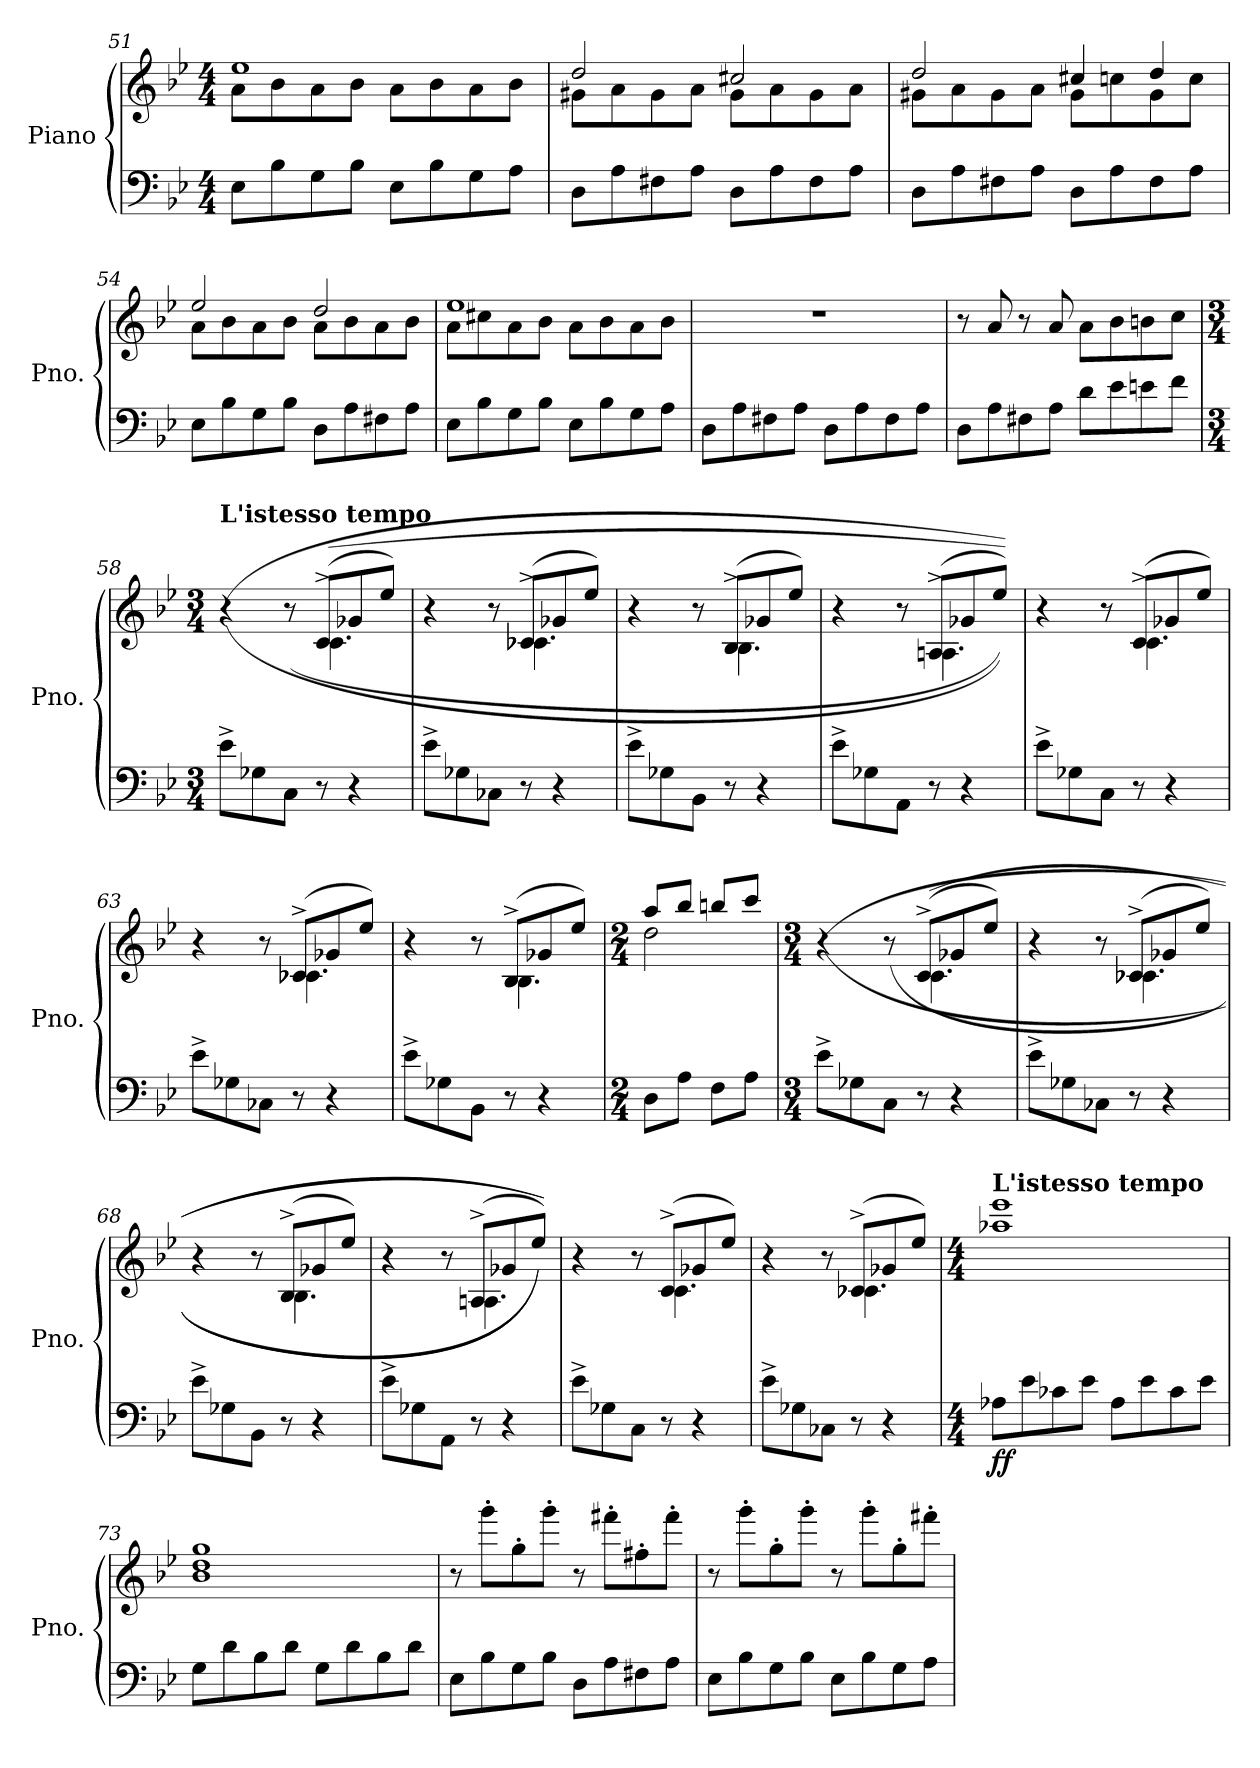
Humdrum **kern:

**kern	**kern	**dynam
*part1	*part1	*part1
*staff2	*staff1	*staff1/2
*I"Piano	*	*
*I'Pno.	*	*
*clefF4	*clefG2	*
*k[b-e-]	*k[b-e-]	*
*M4/4	*M4/4	*
=51	=51	=51
*	*^	*
8E-\L	1ee-	8a\L	.
8B-\	.	8b-\	.
8G\	.	8a\	.
8B-\J	.	8b-\J	.
8E-\L	.	8a\L	.
8B-\	.	8b-\	.
8G\	.	8a\	.
8A\J	.	8b-\J	.
!!LO:LB:g=z	!!
=52	=52	=52	=52
8D\L	2dd/	8g#X\L	.
8A\	.	8a\	.
8F#X\	.	8g#\	.
8A\J	.	8a\J	.
8D\L	2cc#X/	8g#\L	.
8A\	.	8a\	.
8F#\	.	8g#\	.
8A\J	.	8a\J	.
=53	=53	=53	=53
8D\L	2dd/	8g#X\L	.
8A\	.	8a\	.
8F#X\	.	8g#\	.
8A\J	.	8a\J	.
8D\L	4cc#X/	8g#\L	.
8A\	.	8ccn\	.
8F#\	4dd/	8g#\	.
8A\J	.	8cc\J	.
=54	=54	=54	=54
8E-\L	2ee-/	8a\L	.
8B-\	.	8b-\	.
8G\	.	8a\	.
8B-\J	.	8b-\J	.
8D\L	2dd/	8a\L	.
8A\	.	8b-\	.
8F#X\	.	8a\	.
8A\J	.	8b-\J	.
=55	=55	=55	=55
8E-\L	1ee-	8a\L	.
8B-\	.	8cc#X\	.
8G\	.	8a\	.
8B-\J	.	8b-\J	.
8E-\L	.	8a\L	.
8B-\	.	8b-\	.
8G\	.	8a\	.
8A\J	.	8b-\J	.
*	*v	*v	*
!!LO:LB:g=z
=56	=56	=56
8D\L	1r	.
8A\	.	.
8F#X\	.	.
8A\J	.	.
8D\L	.	.
8A\	.	.
8F#\	.	.
8A\J	.	.
=57	=57	=57
8D\L	8r	.
8A\	8a/	.
8F#X\	8r	.
8A\J	8a/	.
8d\L	8a\L	.
8e-\	8b-\	.
8en\	8bn\	.
8f\J	8cc\J	.
=58	=58	=58
*M3/4	*M3/4	*
*	*^	*
!	!LO:TX:a:B:t=L'istesso tempo	!	!
8e-^\L	(>(>4r	4.ryy	.
8G-X\	.	.	.
8C\J	(>8r	.	.
8r	(<(>8c^/L	4.c\	.
4r	8g-X/	.	.
.	8ee-/J)	.	.
=59	=59	=59	=59
8e-^\L	4r	4.ryy	.
8G-X\	.	.	.
8C-X\J	8r	.	.
8r	(<8c-X^/L	4.c-X\	.
4r	8g-X/	.	.
.	8ee-/J)	.	.
!!LO:LB:g=z	!!
=60	=60	=60	=60
8e-^\L	4r	4.ryy	.
8G-X\	.	.	.
8BB-\J	8r	.	.
8r	(<8B-^/L	4.B-\	.
4r	8g-X/	.	.
.	8ee-/J)	.	.
=61	=61	=61	=61
8e-^\L	4r	4.ryy	.
8G-X\	.	.	.
8AA\J	8r	.	.
8r	(<8A^/L	4.An\	.
4r	8g-X/	.	.
.	8ee-/J)))))	.	.
=62	=62	=62	=62
8e-^\L	4r	4.ryy	.
8G-X\	.	.	.
8C\J	8r	.	.
8r	(<8c^/L	4.c\	.
4r	8g-X/	.	.
.	8ee-/J)	.	.
=63	=63	=63	=63
8e-^\L	4r	4.ryy	.
8G-X\	.	.	.
8C-X\J	8r	.	.
8r	(<8c-X^/L	4.c-X\	.
4r	8g-X/	.	.
.	8ee-/J)	.	.
!!LO:LB:g=z	!!
=64	=64	=64	=64
8e-^\L	4r	4.ryy	.
8G-X\	.	.	.
8BB-\J	8r	.	.
8r	(<8B-^/L	4.B-\	.
4r	8g-X/	.	.
.	8ee-/J)	.	.
=65	=65	=65	=65
*M2/4	*M2/4	*	*
8D\L	8aa/L	2dd\	.
8A\J	8bb-/J	.	.
8F\L	8bbn/L	.	.
8A\J	8ccc/J	.	.
=66	=66	=66	=66
*M3/4	*M3/4	*	*
8e-^\L	(>(>4r	4.ryy	.
8G-X\	.	.	.
8C\J	(>8r	.	.
8r	(<(>8c^/L	4.c\	.
4r	8g-X/	.	.
.	8ee-/J)	.	.
=67	=67	=67	=67
8e-^\L	4r	4.ryy	.
8G-X\	.	.	.
8C-X\J	8r	.	.
8r	(<8c-X^/L	4.c-X\	.
4r	8g-X/	.	.
.	8ee-/J)	.	.
!!LO:PB:g=z	!!
=68	=68	=68	=68
8e-^\L	4r	4.ryy	.
8G-X\	.	.	.
8BB-\J	8r	.	.
8r	(<8B-^/L	4.B-\	.
4r	8g-X/	.	.
.	8ee-/J)	.	.
=69	=69	=69	=69
8e-^\L	4r	4.ryy	.
8G-X\	.	.	.
8AA\J	8r	.	.
8r	(<8A^/L	4.An\	.
4r	8g-X/	.	.
.	8ee-/J)))))	.	.
=70	=70	=70	=70
8e-^\L	4r	4.ryy	.
8G-X\	.	.	.
8C\J	8r	.	.
8r	(<8c^/L	4.c\	.
4r	8g-X/	.	.
.	8ee-/J)	.	.
=71	=71	=71	=71
8e-^\L	4r	4.ryy	.
8G-X\	.	.	.
8C-X\J	8r	.	.
8r	(<8c-X^/L	4.c-X\	.
4r	8g-X/	.	.
.	8ee-/J)	.	.
*	*v	*v	*
!!LO:LB:g=z
=72	=72	=72
*M4/4	*M4/4	*
!	!LO:TX:a:B:t=L'istesso tempo	!
!	!	!LO:DY:b=2
8A-X\L	1aa-X 1eee-	ff
8e-\	.	.
8c-X\	.	.
8e-\J	.	.
8A-\L	.	.
8e-\	.	.
8c-\	.	.
8e-\J	.	.
=73	=73	=73
8G\L	1b- 1dd 1gg	.
8d\	.	.
8B-\	.	.
8d\J	.	.
8G\L	.	.
8d\	.	.
8B-\	.	.
8d\J	.	.
=74	=74	=74
8E-\L	8r	.
8B-\	8ggg'\L	.
8G\	8gg'\	.
8B-\J	8ggg'\J	.
8D\L	8r	.
8A\	8fff#X'\L	.
8F#X\	8ff#X'\	.
8A\J	8fff#'\J	.
=75	=75	=75
8E-\L	8r	.
8B-\	8ggg'\L	.
8G\	8gg'\	.
8B-\J	8ggg'\J	.
8E-\L	8r	.
8B-\	8ggg'\L	.
8G\	8gg'\	.
8A\J	8fff#X'\J	.
=	=	=
*-	*-	*-
